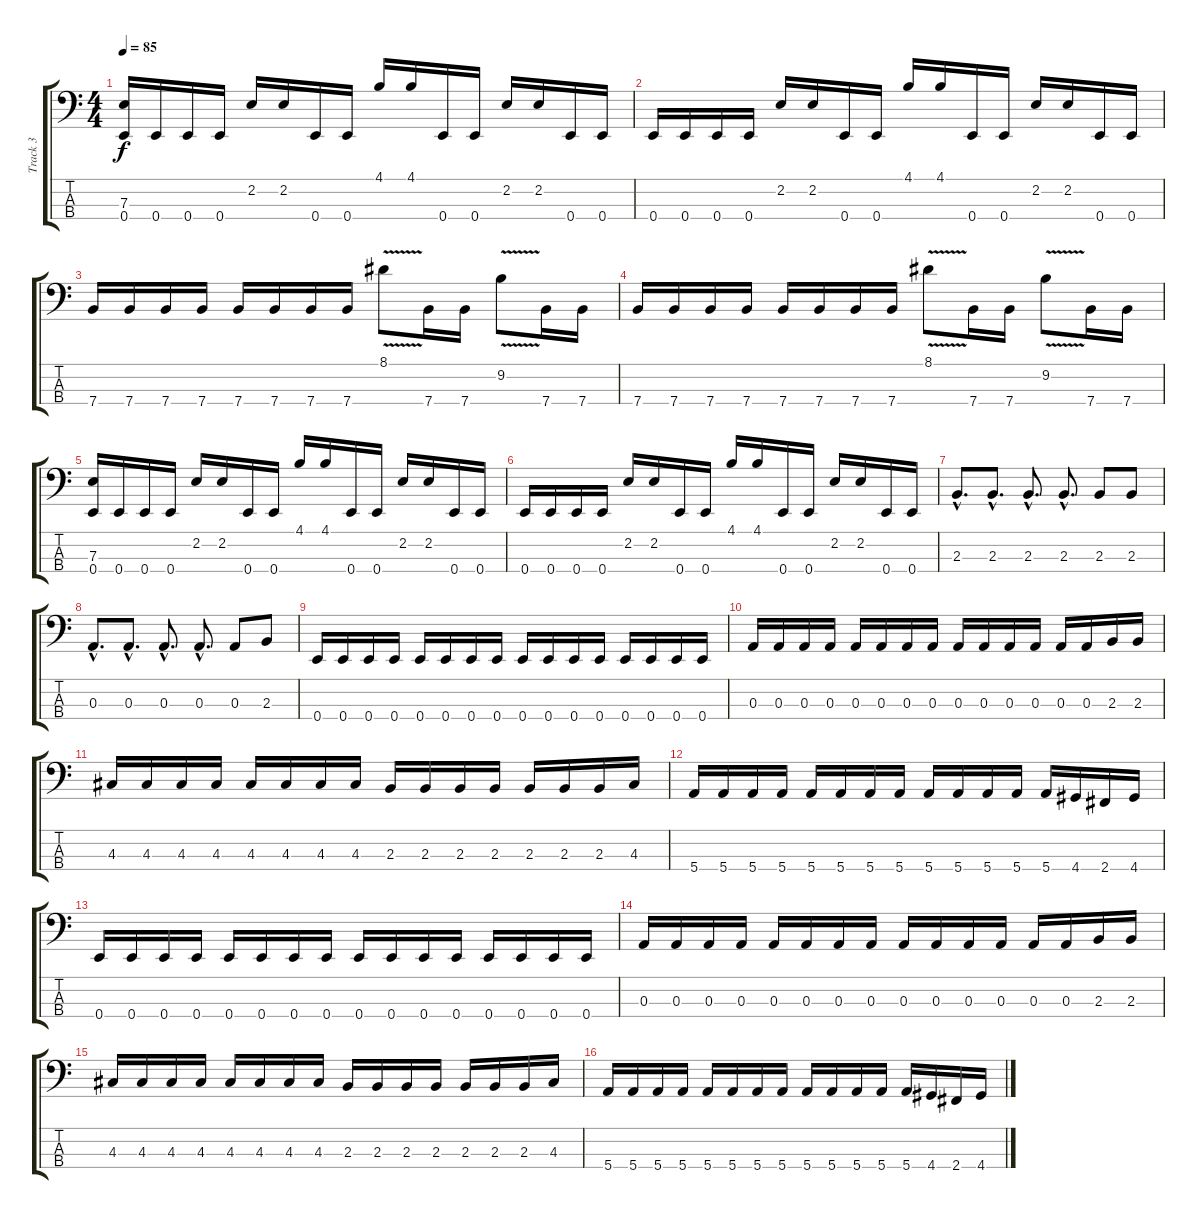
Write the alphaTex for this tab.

\track ("Track 3" "Track 3") {instrument electricbasspick}
\staff {score tabs}
\tuning (G2 D2 A1 E1) {hide}
\ts (4 4)
\tempo 85
\clef f4
\ks c
(7.3 0.4).16{dy f} 0.4.16 0.4.16 0.4.16 2.2.16 2.2.16 0.4.16 0.4.16 4.1.16 4.1.16 0.4.16 0.4.16 2.2.16 2.2.16 0.4.16 0.4.16 |
0.4.16 0.4.16 0.4.16 0.4.16 2.2.16 2.2.16 0.4.16 0.4.16 4.1.16 4.1.16 0.4.16 0.4.16 2.2.16 2.2.16 0.4.16 0.4.16 |
7.4.16 7.4.16 7.4.16 7.4.16 7.4.16 7.4.16 7.4.16 7.4.16 8.1{v}.8 7.4.16 7.4.16 9.2{v}.8 7.4.16 7.4.16 |
7.4.16 7.4.16 7.4.16 7.4.16 7.4.16 7.4.16 7.4.16 7.4.16 8.1{v}.8 7.4.16 7.4.16 9.2{v}.8 7.4.16 7.4.16 |
(7.3 0.4).16 0.4.16 0.4.16 0.4.16 2.2.16 2.2.16 0.4.16 0.4.16 4.1.16 4.1.16 0.4.16 0.4.16 2.2.16 2.2.16 0.4.16 0.4.16 |
0.4.16 0.4.16 0.4.16 0.4.16 2.2.16 2.2.16 0.4.16 0.4.16 4.1.16 4.1.16 0.4.16 0.4.16 2.2.16 2.2.16 0.4.16 0.4.16 |
2.3{hac}.8{d} 2.3{hac}.8{d} 2.3{hac}.8{d} 2.3{hac}.8{d} 2.3.8 2.3.8 |
0.3{hac}.8{d} 0.3{hac}.8{d} 0.3{hac}.8{d} 0.3{hac}.8{d} 0.3.8 2.3.8 |
0.4.16 0.4.16 0.4.16 0.4.16 0.4.16 0.4.16 0.4.16 0.4.16 0.4.16 0.4.16 0.4.16 0.4.16 0.4.16 0.4.16 0.4.16 0.4.16 |
0.3.16 0.3.16 0.3.16 0.3.16 0.3.16 0.3.16 0.3.16 0.3.16 0.3.16 0.3.16 0.3.16 0.3.16 0.3.16 0.3.16 2.3.16 2.3.16 |
4.3.16 4.3.16 4.3.16 4.3.16 4.3.16 4.3.16 4.3.16 4.3.16 2.3.16 2.3.16 2.3.16 2.3.16 2.3.16 2.3.16 2.3.16 4.3.16 |
5.4.16 5.4.16 5.4.16 5.4.16 5.4.16 5.4.16 5.4.16 5.4.16 5.4.16 5.4.16 5.4.16 5.4.16 5.4.16 4.4.16 2.4.16 4.4.16 |
0.4.16 0.4.16 0.4.16 0.4.16 0.4.16 0.4.16 0.4.16 0.4.16 0.4.16 0.4.16 0.4.16 0.4.16 0.4.16 0.4.16 0.4.16 0.4.16 |
0.3.16 0.3.16 0.3.16 0.3.16 0.3.16 0.3.16 0.3.16 0.3.16 0.3.16 0.3.16 0.3.16 0.3.16 0.3.16 0.3.16 2.3.16 2.3.16 |
4.3.16 4.3.16 4.3.16 4.3.16 4.3.16 4.3.16 4.3.16 4.3.16 2.3.16 2.3.16 2.3.16 2.3.16 2.3.16 2.3.16 2.3.16 4.3.16 |
5.4.16 5.4.16 5.4.16 5.4.16 5.4.16 5.4.16 5.4.16 5.4.16 5.4.16 5.4.16 5.4.16 5.4.16 5.4.16 4.4.16 2.4.16 4.4.16
